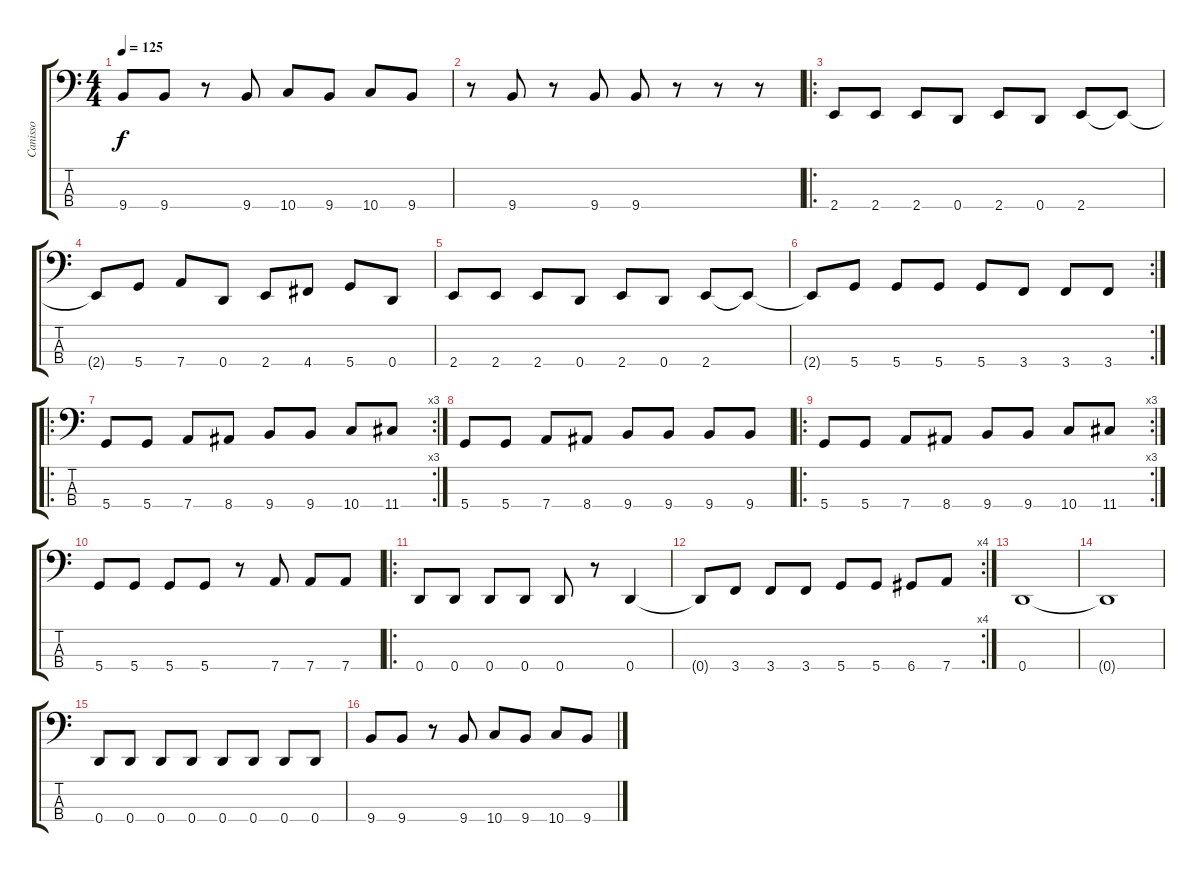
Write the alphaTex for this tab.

\track ("Canisso" "Canisso") {instrument slapbass2}
\staff {score tabs}
\tuning (G2 D2 A1 D1) {hide}
\ts (4 4)
\tempo 125
\clef f4
\ks c
9.4.8{dy f} 9.4.8 r.8 9.4.8 10.4.8 9.4.8 10.4.8 9.4.8 |
r.8 9.4.8 r.8 9.4.8 9.4.8 r.8 r.8 r.8 |
\ro
2.4.8 2.4.8 2.4.8 0.4.8 2.4.8 0.4.8 2.4.8 2.4{t}.8 |
2.4{t}.8 5.4.8 7.4.8 0.4.8 2.4.8 4.4.8 5.4.8 0.4.8 |
2.4.8 2.4.8 2.4.8 0.4.8 2.4.8 0.4.8 2.4.8 2.4{t}.8 |
\rc 2
2.4{t}.8 5.4.8 5.4.8 5.4.8 5.4.8 3.4.8 3.4.8 3.4.8 |
\ro
\rc 3
5.4.8 5.4.8 7.4.8 8.4.8 9.4.8 9.4.8 10.4.8 11.4.8 |
5.4.8 5.4.8 7.4.8 8.4.8 9.4.8 9.4.8 9.4.8 9.4.8 |
\ro
\rc 3
5.4.8 5.4.8 7.4.8 8.4.8 9.4.8 9.4.8 10.4.8 11.4.8 |
5.4.8 5.4.8 5.4.8 5.4.8 r.8 7.4.8 7.4.8 7.4.8 |
\ro
0.4.8 0.4.8 0.4.8 0.4.8 0.4.8 r.8 0.4.4 |
\rc 4
0.4{t}.8 3.4.8 3.4.8 3.4.8 5.4.8 5.4.8 6.4.8 7.4.8 |
0.4.1 |
0.4{t}.1 |
0.4.8 0.4.8 0.4.8 0.4.8 0.4.8 0.4.8 0.4.8 0.4.8 |
9.4.8 9.4.8 r.8 9.4.8 10.4.8 9.4.8 10.4.8 9.4.8
